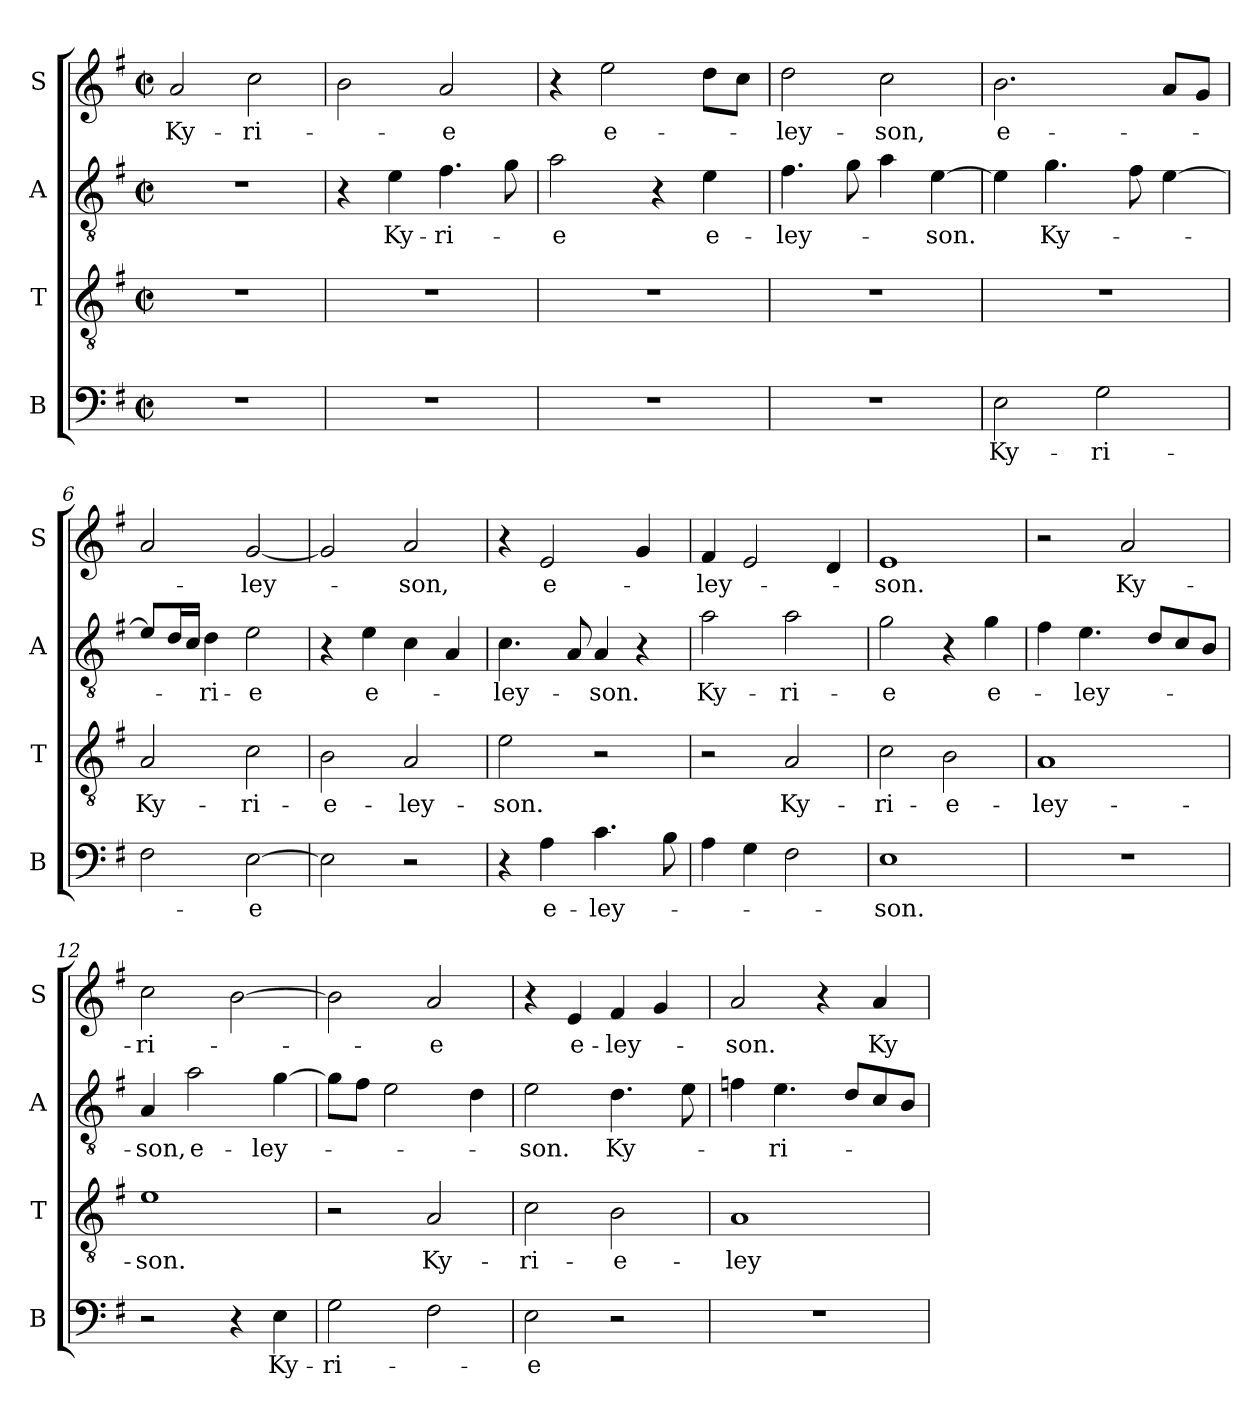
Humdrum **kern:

**kern	**text	**kern	**text	**kern	**text	**kern	**text
*part4	*part4	*part3	*part3	*part2	*part2	*part1	*part1
*staff4	*staff4	*staff3	*staff3	*staff2	*staff2	*staff1	*staff1
*I"B	*	*I"T	*	*I"A	*	*I"S	*
*I'B	*	*I'T	*	*I'A	*	*I'S	*
*clefF4	*	*clefGv2	*	*clefGv2	*	*clefG2	*
*k[f#]	*	*k[f#]	*	*k[f#]	*	*k[f#]	*
*M2/2	*	*M2/2	*	*M2/2	*	*M2/2	*
*met(c|)	*	*met(c|)	*	*met(c|)	*	*met(c|)	*
*MM100	*	*MM100	*	*MM100	*	*MM100	*
=1	=1	=1	=1	=1	=1	=1	=1
1r	.	1r	.	1r	.	2a/	Ky-
.	.	.	.	.	.	2cc\	-ri-
=2	=2	=2	=2	=2	=2	=2	=2
1r	.	1r	.	4r	.	2b\	.
.	.	.	.	4e\	Ky-	.	.
.	.	.	.	4.f#\	-ri-	2a/	-e
.	.	.	.	8g\	.	.	.
=3	=3	=3	=3	=3	=3	=3	=3
1r	.	1r	.	2a\	-e	4r	.
.	.	.	.	.	.	2ee\	e-
.	.	.	.	4r	.	.	.
.	.	.	.	4e\	e-	8dd\L	.
.	.	.	.	.	.	8cc\J	.
=4	=4	=4	=4	=4	=4	=4	=4
1r	.	1r	.	4.f#\	-ley-	2dd\	-ley-
.	.	.	.	8g\	.	.	.
.	.	.	.	4a\	.	2cc\	-son,
.	.	.	.	[4e\	-son.	.	.
=5	=5	=5	=5	=5	=5	=5	=5
2E\	Ky-	1r	.	4e\]	.	2.b\	e-
.	.	.	.	4.g\	Ky-	.	.
2G\	-ri-	.	.	.	.	.	.
.	.	.	.	8f#\	.	.	.
.	.	.	.	[4e\	.	8a/L	.
.	.	.	.	.	.	8g/J	.
=6	=6	=6	=6	=6	=6	=6	=6
2F#\	.	2A/	Ky-	8e/L]	.	2a/	.
.	.	.	.	16d/L	.	.	.
.	.	.	.	16c/JJ	.	.	.
.	.	.	.	4d\	-ri-	.	.
[2E\	-e	2c\	-ri-	2e\	-e	[2g/	-ley-
=7	=7	=7	=7	=7	=7	=7	=7
2E\]	.	2B\	-e-	4r	.	2g/]	.
.	.	.	.	4e\	e-	.	.
2r	.	2A/	-ley-	4c\	.	2a/	-son,
.	.	.	.	4A/	.	.	.
=8	=8	=8	=8	=8	=8	=8	=8
4r	.	2e\	-son.	4.c\	-ley-	4r	.
4A\	e-	.	.	.	.	2e/	e-
.	.	.	.	8A/	.	.	.
4.c\	-ley-	2r	.	4A/	-son.	.	.
.	.	.	.	4r	.	4g/	.
8B\	.	.	.	.	.	.	.
=9	=9	=9	=9	=9	=9	=9	=9
4A\	.	2r	.	2a\	Ky-	4f#/	-ley-
4G\	.	.	.	.	.	2e/	.
2F#\	.	2A/	Ky-	2a\	-ri-	.	.
.	.	.	.	.	.	4d/	.
=10	=10	=10	=10	=10	=10	=10	=10
1E	-son.	2c\	-ri-	2g\	-e	1e	-son.
.	.	2B\	-e-	4r	.	.	.
.	.	.	.	4g\	e-	.	.
=11	=11	=11	=11	=11	=11	=11	=11
1r	.	1A	-ley-	4f#\	.	2r	.
.	.	.	.	4.e\	-ley-	.	.
.	.	.	.	.	.	2a/	Ky-
.	.	.	.	8d/L	.	.	.
.	.	.	.	8c/	.	.	.
.	.	.	.	8B/J	.	.	.
=12	=12	=12	=12	=12	=12	=12	=12
2r	.	1e	-son.	4A/	-son,	2cc\	ri-
.	.	.	.	2a\	e-	.	.
4r	.	.	.	.	.	[2b\	.
4E\	Ky-	.	.	[4g\	-ley-	.	.
=13	=13	=13	=13	=13	=13	=13	=13
2G\	-ri-	2r	.	8g\L]	.	2b\]	.
.	.	.	.	8f#\J	.	.	.
.	.	.	.	2e\	.	.	.
2F#\	.	2A/	Ky-	.	.	2a/	-e
.	.	.	.	4d\	.	.	.
=14	=14	=14	=14	=14	=14	=14	=14
2E\	-e	2c\	-ri-	2e\	-son.	4r	.
.	.	.	.	.	.	4e/	e-
2r	.	2B\	-e-	4.d\	Ky-	4f#/	-ley-
.	.	.	.	.	.	4g/	.
.	.	.	.	8e\	.	.	.
=15	=15	=15	=15	=15	=15	=15	=15
1r	.	1A	-ley-	4fn\	.	2a/	-son.
.	.	.	.	4.e\	-ri-	.	.
.	.	.	.	.	.	4r	.
.	.	.	.	8d/L	.	.	.
.	.	.	.	8c/	.	4a/	Ky-
.	.	.	.	8B/J	.	.	.
=	=	=	=	=	=	=	=
*-	*-	*-	*-	*-	*-	*-	*-
